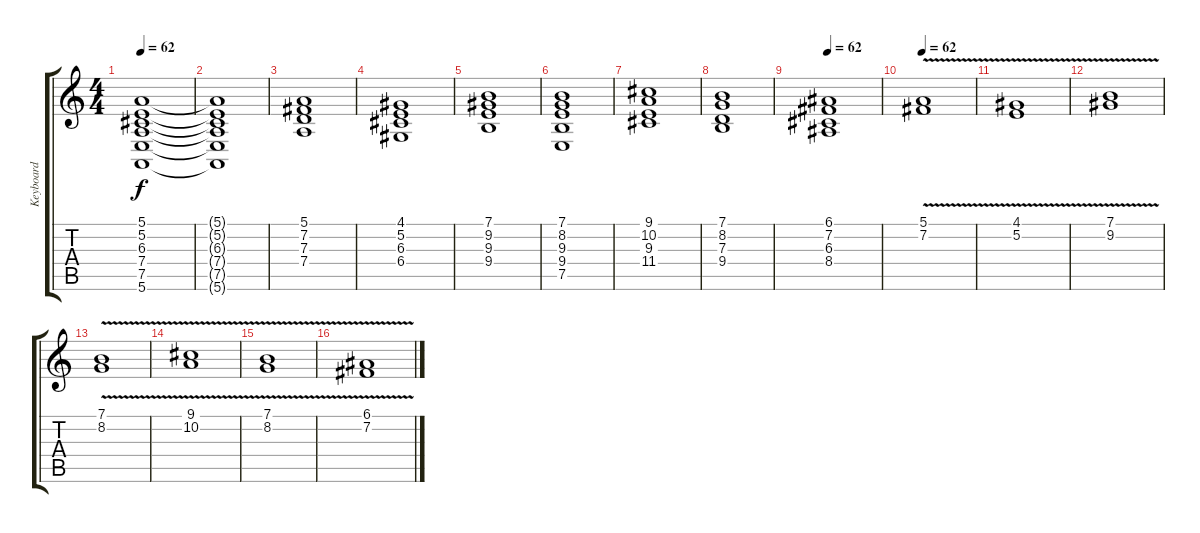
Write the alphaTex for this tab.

\track ("Keyboard" "Keyboard") {instrument drawbarorgan}
\staff {score tabs}
\tuning (E4 B3 G3 D3 A2 E2) {hide}
\ts (4 4)
\tempo 62
\clef g2
\ks c
(5.1 5.2 6.3 7.4 7.5 5.6).1{dy f} |
(5.1{t} 5.2{t} 6.3{t} 7.4{t} 7.5{t} 5.6{t}).1 |
(5.1 7.2 7.3 7.4).1 |
(4.1 5.2 6.3 6.4).1 |
(7.1 9.2 9.3 9.4).1 |
(7.1 8.2 9.3 9.4 7.5).1 |
(9.1 10.2 9.3 11.4).1 |
(7.1 8.2 7.3 9.4).1 |
\tempo 62
(6.1 7.2 6.3 8.4).1 |
\tempo 62
(5.1{v} 7.2).1{instrument lead2sawtooth} |
(4.1{v} 5.2).1 |
(7.1{v} 9.2).1 |
(7.1{v} 8.2).1 |
(9.1{v} 10.2).1 |
(7.1{v} 8.2).1 |
(6.1{v} 7.2).1
